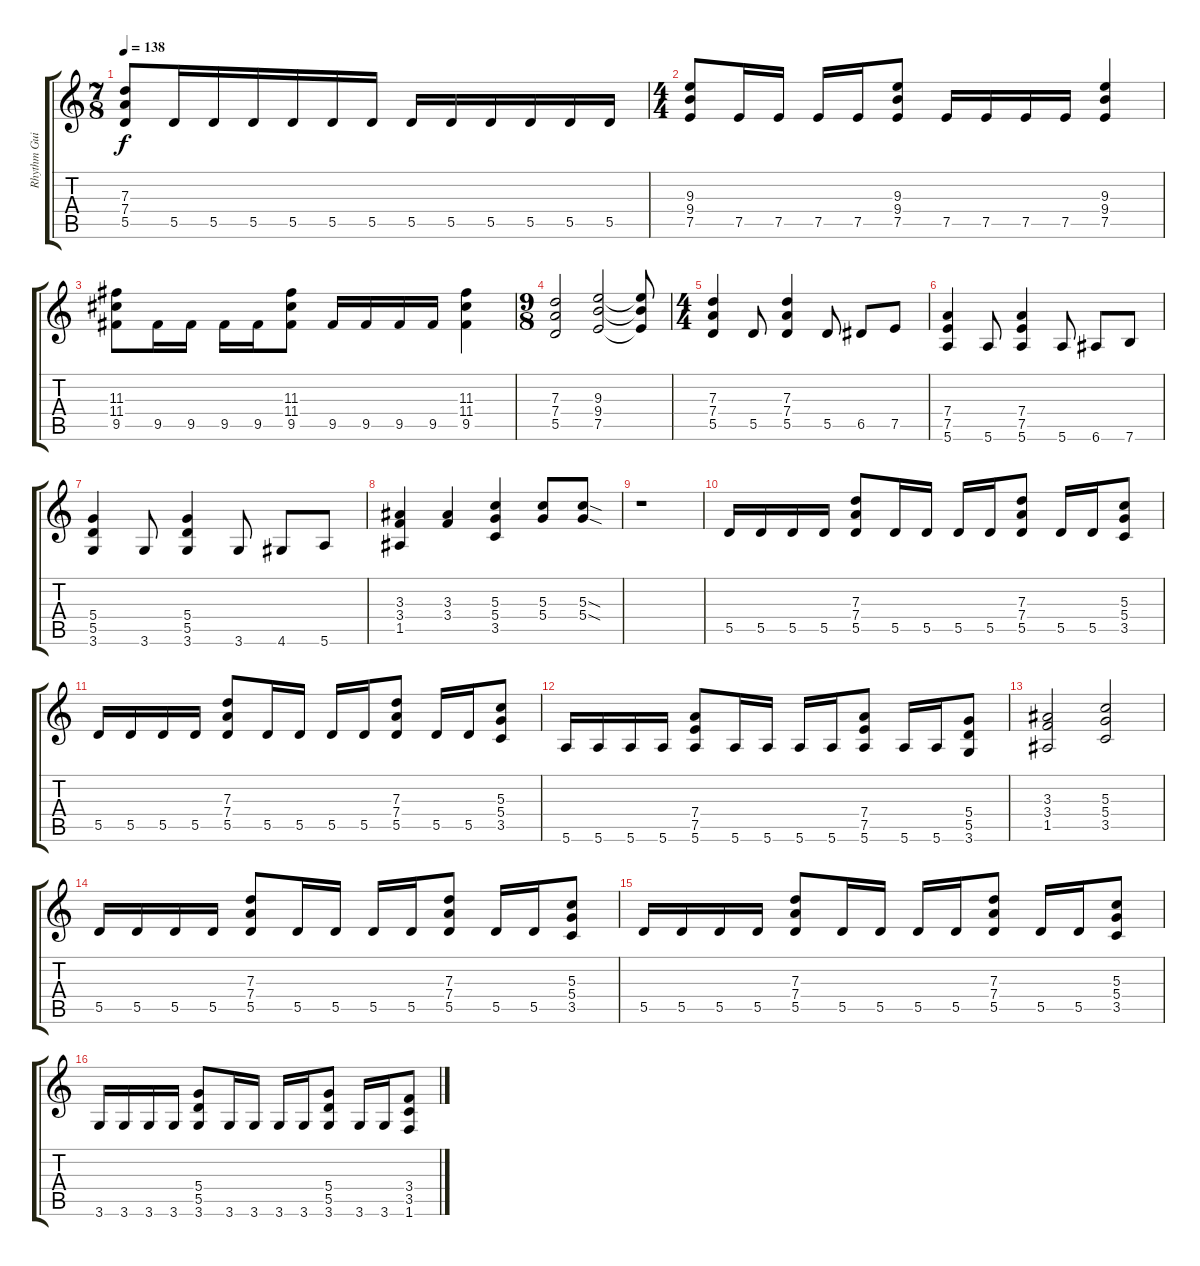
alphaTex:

\track ("Rhythm Guitar" "Rhythm Gui") {instrument distortionguitar}
\staff {score tabs}
\tuning (E4 B3 G3 D3 A2 E2) {hide}
\ts (7 8)
\tempo 138
\clef g2
\ks c
(7.3 7.4 5.5).8{dy f} 5.5.16 5.5.16 5.5.16 5.5.16 5.5.16 5.5.16 5.5.16 5.5.16 5.5.16 5.5.16 5.5.16 5.5.16 |
\ts (4 4)
(9.3 9.4 7.5).8 7.5.16 7.5.16 7.5.16 7.5.16 (9.3 9.4 7.5).8 7.5.16 7.5.16 7.5.16 7.5.16 (9.3 9.4 7.5).4 |
(11.3 11.4 9.5).8 9.5.16 9.5.16 9.5.16 9.5.16 (11.3 11.4 9.5).8 9.5.16 9.5.16 9.5.16 9.5.16 (11.3 11.4 9.5).4 |
\ts (9 8)
(7.3 7.4 5.5).2 (9.3 9.4 7.5).2 (9.3{t} 9.4{t} 7.5{t}).8 |
\ts (4 4)
(7.3 7.4 5.5).4 5.5.8 (7.3 7.4 5.5).4 5.5.8 6.5.8 7.5.8 |
(7.4 7.5 5.6).4 5.6.8 (7.4 7.5 5.6).4 5.6.8 6.6.8 7.6.8 |
(5.4 5.5 3.6).4 3.6.8 (5.4 5.5 3.6).4 3.6.8 4.6.8 5.6.8 |
(3.3 3.4 1.5).4 (3.3 3.4).4 (5.3 5.4 3.5).4 (5.3 5.4).8 (5.3{sod} 5.4{sod}).8 |
r.1 |
\section ("" "")
5.5.16 5.5.16 5.5.16 5.5.16 (7.3 7.4 5.5).8 5.5.16 5.5.16 5.5.16 5.5.16 (7.3 7.4 5.5).8 5.5.16 5.5.16 (5.3 5.4 3.5).8 |
5.5.16 5.5.16 5.5.16 5.5.16 (7.3 7.4 5.5).8 5.5.16 5.5.16 5.5.16 5.5.16 (7.3 7.4 5.5).8 5.5.16 5.5.16 (5.3 5.4 3.5).8 |
5.6.16 5.6.16 5.6.16 5.6.16 (7.4 7.5 5.6).8 5.6.16 5.6.16 5.6.16 5.6.16 (7.4 7.5 5.6).8 5.6.16 5.6.16 (5.4 5.5 3.6).8 |
(3.3 3.4 1.5).2 (5.3 5.4 3.5).2 |
5.5.16 5.5.16 5.5.16 5.5.16 (7.3 7.4 5.5).8 5.5.16 5.5.16 5.5.16 5.5.16 (7.3 7.4 5.5).8 5.5.16 5.5.16 (5.3 5.4 3.5).8 |
5.5.16 5.5.16 5.5.16 5.5.16 (7.3 7.4 5.5).8 5.5.16 5.5.16 5.5.16 5.5.16 (7.3 7.4 5.5).8 5.5.16 5.5.16 (5.3 5.4 3.5).8 |
3.6.16 3.6.16 3.6.16 3.6.16 (5.4 5.5 3.6).8 3.6.16 3.6.16 3.6.16 3.6.16 (5.4 5.5 3.6).8 3.6.16 3.6.16 (3.4 3.5 1.6).8
